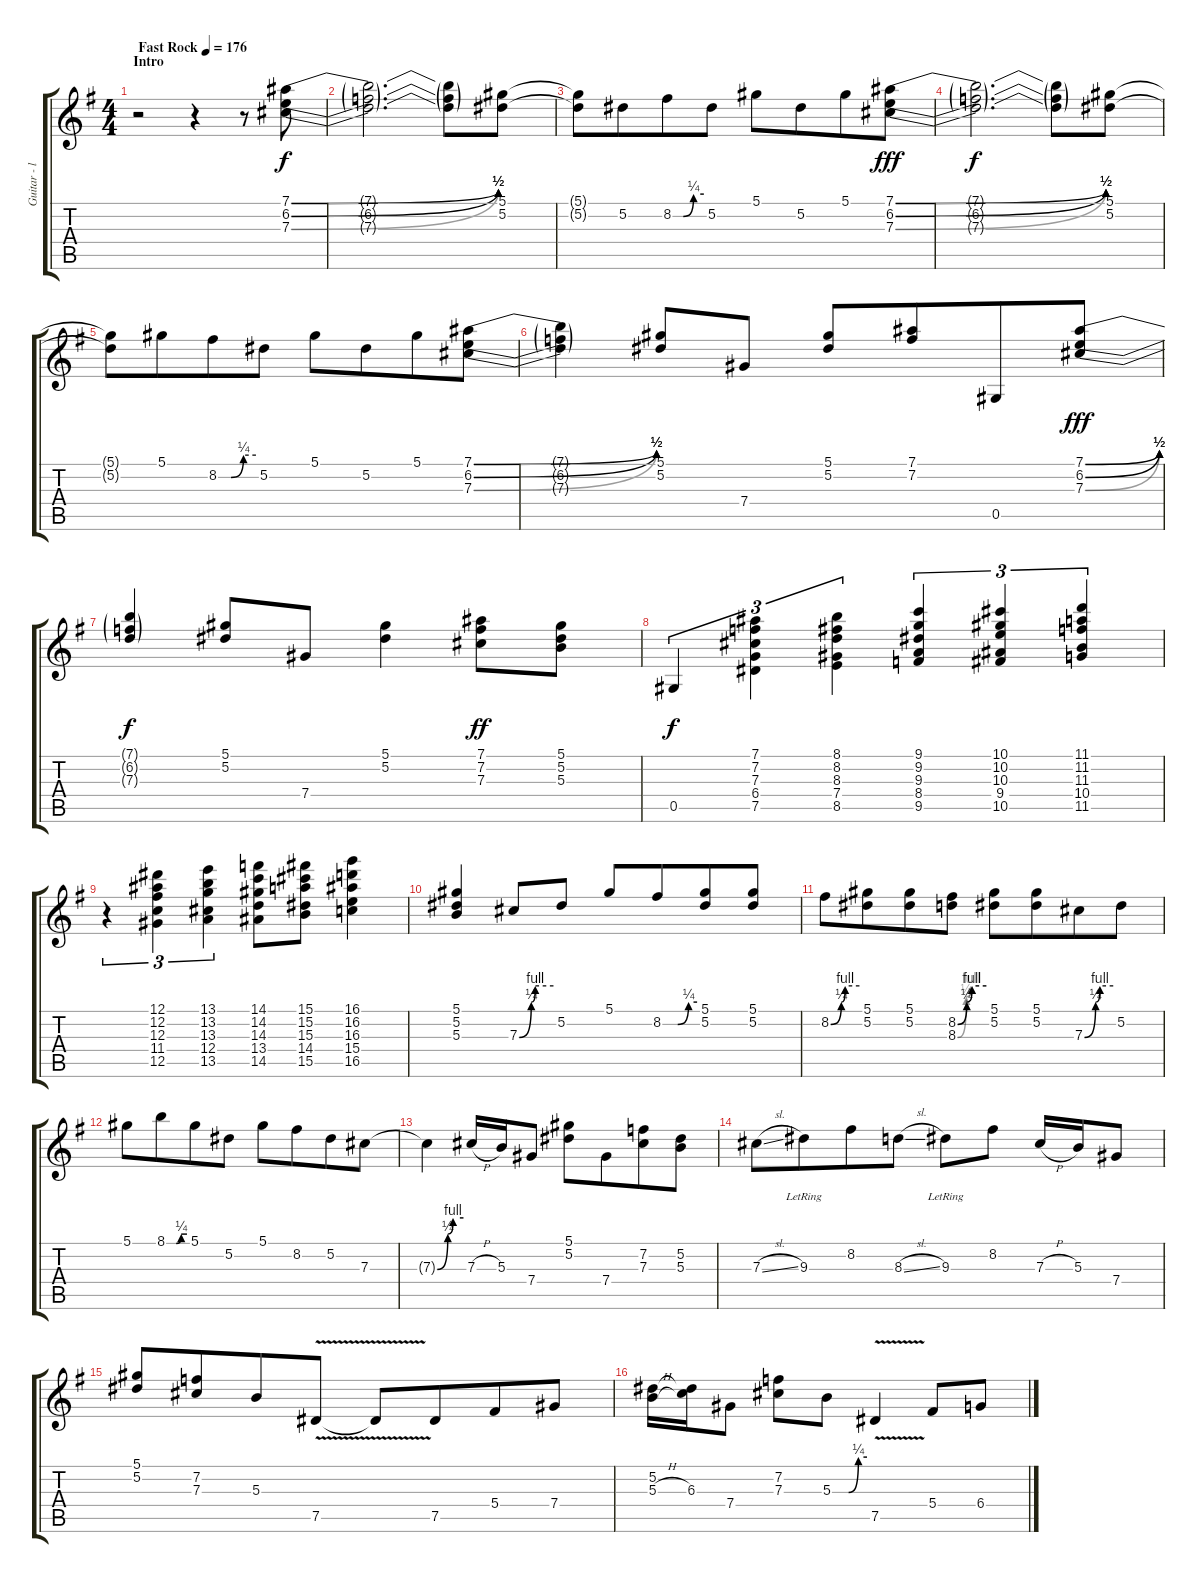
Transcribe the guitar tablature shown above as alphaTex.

\track ("Guitar - lead" "Guitar - l") {instrument electricguitarjazz}
\staff {score tabs}
\tuning (Eb4 Bb3 Gb3 Db3 Ab2 Eb2) {hide}
\ts (4 4)
\section ("" "Intro")
\tempo (176 "Fast Rock")
\clef g2
\ks eminor
r.2{dy f instrument electricguitarjazz} r.4 r.8 (7.1{be (bend 0 0 60 2)} 6.2{be (bend 0 0 60 2)} 7.3{be (bend 0 0 60 2)}).8 |
(7.1{t} 6.2{t} 7.3{t}).2{d} (7.1{t} 6.2{t} 7.3{t}).8 (5.1 5.2).8 |
(5.1{t} 5.2{t}).8 5.2.8{beam merge} 8.2{be (custom 0 0 20 0 40 1 60 1)}.8 5.2.8 5.1.8 5.2.8{beam merge} 5.1.8 (7.1{be (bend 0 0 60 2)} 6.2{be (bend 0 0 60 2)} 7.3{be (bend 0 0 60 2)}).8{dy fff} |
(7.1{t} 6.2{t} 7.3{t}).2{d dy f} (7.1{t} 6.2{t} 7.3{t}).8 (5.1 5.2).8 |
(5.1{t} 5.2{t}).8 5.1.8{beam merge} 8.2{be (custom 0 0 20 0 40 1 60 1)}.8 5.2.8 5.1.8 5.2.8{beam merge} 5.1.8 (7.1{be (bend 0 0 60 2)} 6.2{be (bend 0 0 60 2)} 7.3{be (bend 0 0 60 2)}).8 |
(7.1{t} 6.2{t} 7.3{t}).4 (5.1 5.2).8{beam Up} 7.4.8{beam Up} (5.1 5.2).8{beam Up} (7.1 7.2).8{beam Up beam merge} 0.5.8{beam Up} (7.1{be (bend 0 0 60 2)} 6.2{be (bend 0 0 60 2)} 7.3{be (bend 0 0 60 2)}).8{dy fff beam Up} |
(7.1{t} 6.2{t} 7.3{t}).4{dy f beam Up} (5.1 5.2).8{beam Up} 7.4.8{beam Up} (5.1 5.2).4 (7.1 7.2 7.3).8{dy ff} (5.1 5.2 5.3).8 |
0.5.4{tu (3 2) dy f} (7.1 7.2 7.3 6.4 7.5).4{tu (3 2)} (8.1 8.2 8.3 7.4 8.5).4{tu (3 2)} (9.1 9.2 9.3 8.4 9.5).4{tu (3 2) beam Up} (10.1 10.2 10.3 9.4 10.5).4{tu (3 2) beam Up} (11.1 11.2 11.3 10.4 11.5).4{tu (3 2) beam Up} |
r.4{tu (3 2)} (12.1 12.2 12.3 11.4 12.5).4{tu (3 2)} (13.1 13.2 13.3 12.4 13.5).4{tu (3 2)} (14.1 14.2 14.3 13.4 14.5).8 (15.1 15.2 15.3 14.4 15.5).8 (16.1 16.2 16.3 15.4 16.5).4 |
(5.1 5.2 5.3).4{beam Up} 7.3{be (custom 0 0 21 1 28 4 60 4)}.8{beam Up} 5.2.8{beam Up} 5.1.8{beam Up} 8.2{be (custom 0 0 26 0 45 1 60 1)}.8{beam Up beam merge} (5.1 5.2).8{beam Up} (5.1 5.2).8{beam Up} |
8.2{be (custom 0 0 22 1 30 4 60 4)}.8 (5.1 5.2).8{beam merge} (5.1 5.2).8 (8.2{be (custom 0 0 19 1 30 4 60 4)} 8.3{be (custom 0 0 18 2 27 4 60 4)}).8 (5.1 5.2).8 (5.1 5.2).8{beam merge} 7.3{be (custom 0 0 23 1 32 4 60 4)}.8 5.2.8 |
5.1.8 8.1{be (custom 0 0 28 0 43 1 60 1)}.8{beam merge} 5.1.8 5.2.8 5.1.8 8.2.8{beam merge} 5.2.8 7.3.8 |
7.3{be (custom 0 0 24 1 36 4 60 4) t}.4 7.3{h}.16 5.3.16 7.4.8 (5.1 5.2).8 7.4.8{beam merge} (7.2 7.3).8 (5.2 5.3).8 |
7.3{sl}.8 9.3{lr}.8{beam merge} 8.2.8 8.3{sl}.8 9.3{lr}.8 8.2.8 7.3{h}.16 5.3.16 7.4.8 |
(5.1 5.2).8{beam Up} (7.2 7.3).8{beam Up beam merge} 5.3.8{beam Up} 7.5{v}.8{beam Up} 7.5{t}.8 7.5.8{beam merge} 5.4.8 7.4.8 |
(5.2 5.3{h}).16 (5.2{t} 6.3).16 7.4.8 (7.2 7.3).8 5.3{be (custom 0 0 28 0 45 1 60 1)}.8 7.5{v}.4 5.4.8 6.4.8
